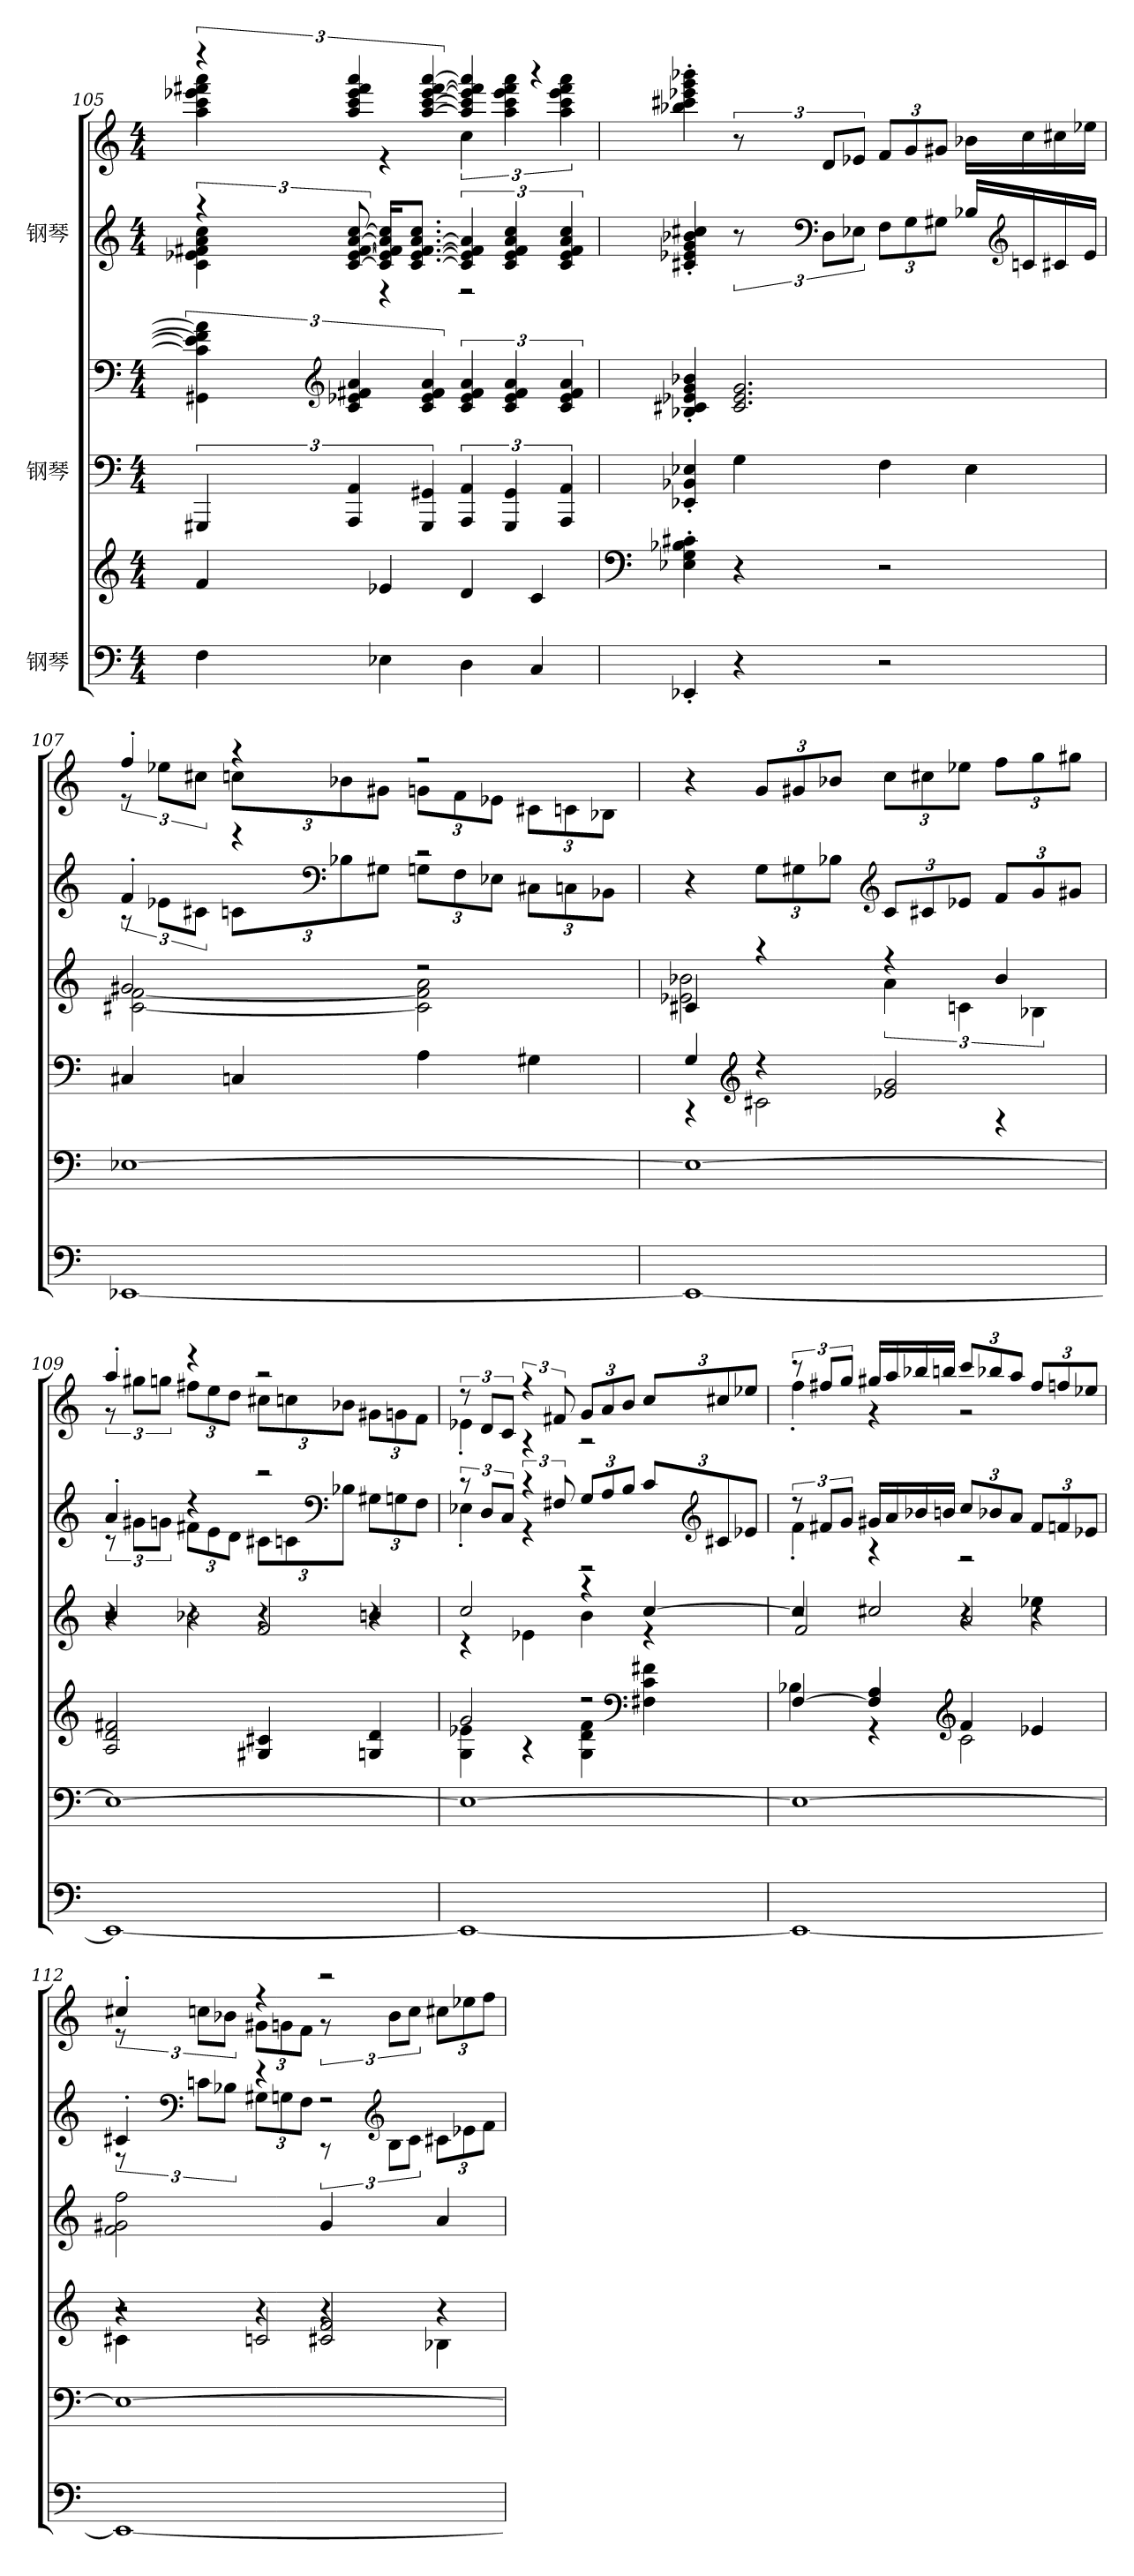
**kern	**kern	**kern	**kern	**kern	**kern
*part3	*part3	*part2	*part2	*part1	*part1
*staff6	*staff5	*staff4	*staff3	*staff2	*staff1
*I"钢琴	*	*I"钢琴	*	*I"钢琴	*
*clefF4	*clefG2	*clefF4	*clefF4	*clefG2	*clefG2
*k[]	*k[]	*k[]	*k[]	*k[]	*k[]
*M4/4	*M4/4	*M4/4	*M4/4	*M4/4	*M4/4
=105	=105	=105	=105	=105	=105
*	*	*	*	*^	*^
4F\	4f/	6GGG#X/	6GG#X\ 6c\] 6e-\] 6f#\] 6a\]	6r	4c\ 4e-X\ 4f#X\ 4a\ 4cc\	6r	4aa\ 4ccc\ 4eee-X\ 4fff#X\ 4aaa\
*	*	*	*clefG2	*	*	*	*
.	.	6AAA/ 6AA/	6c/ 6e-X/ 6f#X/ 6a/	[12c/ [12e-/ [12f#/ [12a/ [12cc/	.	6aa/ 6ccc/ 6eee-/ 6fff#/ 6aaa/	.
4E-X\	4e-X/	.	.	16c/] 16e-/] 16f#/] 16a/] 16cc/]KL	4r	.	4r
.	.	.	.	[8.c/ [8.e-/ [8.f#/ [8.a/ 8.cc/J	.	.	.
.	.	6GGG#/ 6GG#X/	6c/ 6e-/ 6f#/ 6a/	.	.	[6aa/ [6ccc/ [6eee-/ [6fff#/ [6aaa/	.
4D\	4d/	6AAA/ 6AA/	6c/ 6e-/ 6f#/ 6a/	6c/] 6e-/] 6f#/] 6a/]	2r	4aa/] 4ccc/] 4eee-/] 4fff#/] 4aaa/]	6cc\
.	.	6GGG#/ 6GG#/	6c/ 6e-/ 6f#/ 6a/	6c/ 6e-/ 6f#/ 6a/ 6cc/	.	.	6aa\ 6ccc\ 6eee-\ 6fff#\ 6aaa\
4C/	4c/	.	.	.	.	4r	.
.	.	6AAA/ 6AA/	6c/ 6e-/ 6f#/ 6a/	6c/ 6e-/ 6f#/ 6a/ 6cc/	.	.	6aa\ 6ccc\ 6eee-\ 6fff#\ 6aaa\
*	*	*	*	*v	*v	*	*
*	*	*	*	*	*v	*v
!!LO:PB:g=z
=106	=106	=106	=106	=106	=106
*	*clefF4	*	*	*	*
4EE-X'/	4E-X\' 4G\' 4B-X\' 4c#X\'	4EE-X/' 4BB-X/' 4E-X/'	4B-X/' 4c#X/' 4e-X/' 4g/' 4b-X/'	4c#X/' 4e-X/' 4g/' 4b-X/' 4cc#X/'	4bb-X\' 4ccc#X\' 4eee-X\' 4ggg\' 4bbb-X\'
4r	4r	4G\	2.c#/ 2.e-/ 2.g/	12r	12r
*	*	*	*	*clefF4	*
.	.	.	.	12D\L	12d/L
.	.	.	.	12E-X\J	12e-X/J
*	*	*	*	*Xbrackettup	*Xbrackettup
2r	2r	4F\	.	12F\L	12f/L
.	.	.	.	12G\	12g/
.	.	.	.	12G#X\J	12g#X/J
.	.	4E-\	.	16B-X/LL	16b-X\LL
*	*	*	*	*clefG2	*
.	.	.	.	16cn/	16cc\
.	.	.	.	16c#X/	16cc#X\
.	.	.	.	16e-/JJ	16ee-X\JJ
!!LO:LB:g=z
=107	=107	=107	=107	=107	=107
*	*	*	*^	*^	*^
*	*	*	*	*	*	*brackettup	*	*brackettup
[1EE-X	[1E-X	4C#X/	2g#X/	[2c#X\ [2f\	4f'/	12r	4ff'/	12r
.	.	.	.	.	.	12e-X\L	.	12ee-X\L
.	.	.	.	.	.	12c#X\J	.	12cc#X\J
*	*	*	*	*	*	*Xbrackettup	*	*Xbrackettup
.	.	4Cn/	.	.	4r	12cn\L	4r	12ccn\L
*	*	*	*	*	*clefF4	*	*	*
.	.	.	.	.	.	12B-X\	.	12b-X\
.	.	.	.	.	.	12G#X\J	.	12g#X\J
.	.	4A\	2r	2c#\] 2f\] 2a\	2r	12Gn\L	2r	12gn\L
.	.	.	.	.	.	12F\	.	12f\
.	.	.	.	.	.	12E-X\J	.	12e-X\J
.	.	4G#X\	.	.	.	12C#X\L	.	12c#X\L
.	.	.	.	.	.	12Cn\	.	12cn\
.	.	.	.	.	.	12BB-X\J	.	12B-X\J
*	*	*	*	*	*v	*v	*	*
*	*	*	*	*	*	*v	*v
=108	=108	=108	=108	=108	=108	=108
*	*	*^	*	*	*	*
1EE-_	1E-_	4G/	4r	4c#X/	2e-X\ 2b-X\	4r	4r
*	*	*clefG2	*	*	*	*	*
.	.	4r	2c#X\	4r	.	12G\L	12g/L
.	.	.	.	.	.	12G#X\	12g#X/
.	.	.	.	.	.	12B-X\J	12b-X/J
*	*	*	*	*	*	*clefG2	*
.	.	2e-X/ 2g/	.	4r	6a\	12c/L	12cc\L
.	.	.	.	.	.	12c#X/	12cc#X\
.	.	.	.	.	6cn\	12e-X/J	12ee-X\J
.	.	.	4r	4b-/	.	12f/L	12ff\L
.	.	.	.	.	6B-X\	12g/	12gg\
.	.	.	.	.	.	12g#X/J	12gg#X\J
*	*	*v	*v	*	*	*	*
!!LO:PB:g=z
=109	=109	=109	=109	=109	=109	=109
*	*	*	*	*^	*^	*^
*	*	*	*	*	*	*	*brackettup	*	*brackettup
1EE-_	1E-_	2A/ 2d/ 2f#X/	4b/	4r	2r	4a'/	12r	4aa'/	12r
.	.	.	.	.	.	.	12g#X\L	.	12gg#X\L
.	.	.	.	.	.	.	12gn\J	.	12ggn\J
*	*	*	*	*	*	*	*Xbrackettup	*	*Xbrackettup
.	.	.	4r	2b-X\	.	4r	12f#X\L	4r	12ff#X\L
.	.	.	.	.	.	.	12e\	.	12ee\
.	.	.	.	.	.	.	12d\J	.	12dd\J
.	.	4G#X/ 4c#X/	4r	.	2f/	2r	12c#X\L	2r	12cc#X\L
.	.	.	.	.	.	.	12cn\	.	12ccn\
*	*	*	*	*	*	*clefF4	*	*	*
.	.	.	.	.	.	.	12B-X\J	.	12b-X\J
.	.	4Gn/ 4d/	4bn/	4r	.	.	12G#X\L	.	12g#X\L
.	.	.	.	.	.	.	12Gn\	.	12gn\
.	.	.	.	.	.	.	12F\J	.	12f\J
*	*	*	*	*v	*v	*	*	*	*
=110	=110	=110	=110	=110	=110	=110	=110	=110
*	*	*^	*	*	*	*	*	*
*	*	*	*	*	*	*brackettup	*	*brackettup	*
1EE-_	1E-_	2g/	4G\ 4e-X\	2cc/	4r	12r	4E-X'\	12r	4e-X'\
.	.	.	.	.	.	12D/L	.	12d/L	.
.	.	.	.	.	.	12C/J	.	12c/J	.
.	.	.	4r	.	4e-X\	6r	4r	6r	4r
.	.	.	.	.	.	12F#X/	.	12f#X/	.
*	*	*	*	*	*	*Xbrackettup	*	*Xbrackettup	*
.	.	2r	4G\ 4d\ 4f\	4r	4b\	12G/L	2r	12g/L	2r
.	.	.	.	.	.	12A/	.	12a/	.
.	.	.	.	.	.	12B/J	.	12b/J	.
*	*	*clefF4	*	*	*	*	*	*	*
.	.	.	4F#X\ 4c\ 4f#X\	[4cc/	4r	12c/L	.	12cc/L	.
*	*	*	*	*	*	*clefG2	*	*	*
.	.	.	.	.	.	12c#X/	.	12cc#X/	.
.	.	.	.	.	.	12e-X/J	.	12ee-X/J	.
!!LO:LB:g=z	!!
=111	=111	=111	=111	=111	=111	=111	=111	=111	=111
*	*	*	*	*	*^	*	*	*	*
*	*	*	*	*	*	*	*brackettup	*	*brackettup	*
1EE-_	1E-_	[4F/	4B-X\	4cc/]	2r	2f/	12r	4f'\	12r	4ff'\
.	.	.	.	.	.	.	12f#X/L	.	12ff#X/L	.
.	.	.	.	.	.	.	12g/J	.	12gg/J	.
.	.	4F/] 4A/	4r	2cc#X/	.	.	16g#X/LL	4r	16gg#X/LL	4r
.	.	.	.	.	.	.	16a/	.	16aa/	.
.	.	.	.	.	.	.	16b-X/	.	16bb-X/	.
.	.	.	.	.	.	.	16bn/JJ	.	16bbn/JJ	.
*	*	*clefG2	*	*	*	*	*	*	*	*
*	*	*	*	*	*	*	*Xbrackettup	*	*Xbrackettup	*
.	.	4f/	2c\	.	4r	2a/	12cc/L	2r	12ccc/L	2r
.	.	.	.	.	.	.	12b-X/	.	12bb-X/	.
.	.	.	.	.	.	.	12a/J	.	12aa/J	.
.	.	4e-X/	.	4r	4ee-X\	.	12f#/L	.	12ff#/L	.
.	.	.	.	.	.	.	12fn/	.	12ffn/	.
.	.	.	.	.	.	.	12e-X/J	.	12ee-X/J	.
*	*	*	*	*v	*v	*v	*	*	*	*
=112	=112	=112	=112	=112	=112	=112	=112	=112
*	*	*	*^	*	*	*	*	*
*	*	*	*	*	*	*	*brackettup	*	*brackettup
1EE-_	1E-_	2r	4c#X\	4r	2f\ 2g#X\ 2ff\	4c#X'/	12r	4cc#X'/	12r
*	*	*	*	*	*	*clefF4	*	*	*
.	.	.	.	.	.	.	12cn\L	.	12ccn\L
.	.	.	.	.	.	.	12B-X\J	.	12b-X\J
*	*	*	*	*	*	*	*Xbrackettup	*	*Xbrackettup
.	.	.	4r	2cn/	.	4r	12G#X\L	4r	12g#X\L
.	.	.	.	.	.	.	12Gn\	.	12gn\
.	.	.	.	.	.	.	12F\J	.	12f\J
*	*	*	*	*	*	*	*brackettup	*	*brackettup
.	.	2c#X/ 2f/	4r	.	4g#/	2r	12r	2r	12r
*	*	*	*	*	*	*clefG2	*	*	*
.	.	.	.	.	.	.	12B-\L	.	12b-\L
.	.	.	.	.	.	.	12c\J	.	12cc\J
*	*	*	*	*	*	*	*Xbrackettup	*	*Xbrackettup
.	.	.	4B-X\	4r	4a/	.	12c#X\L	.	12cc#X\L
.	.	.	.	.	.	.	12e-X\	.	12ee-X\
.	.	.	.	.	.	.	12f\J	.	12ff\J
*	*	*	*	*	*	*v	*v	*	*
*	*	*v	*v	*v	*	*	*v	*v
=	=	=	=	=	=
*-	*-	*-	*-	*-	*-
